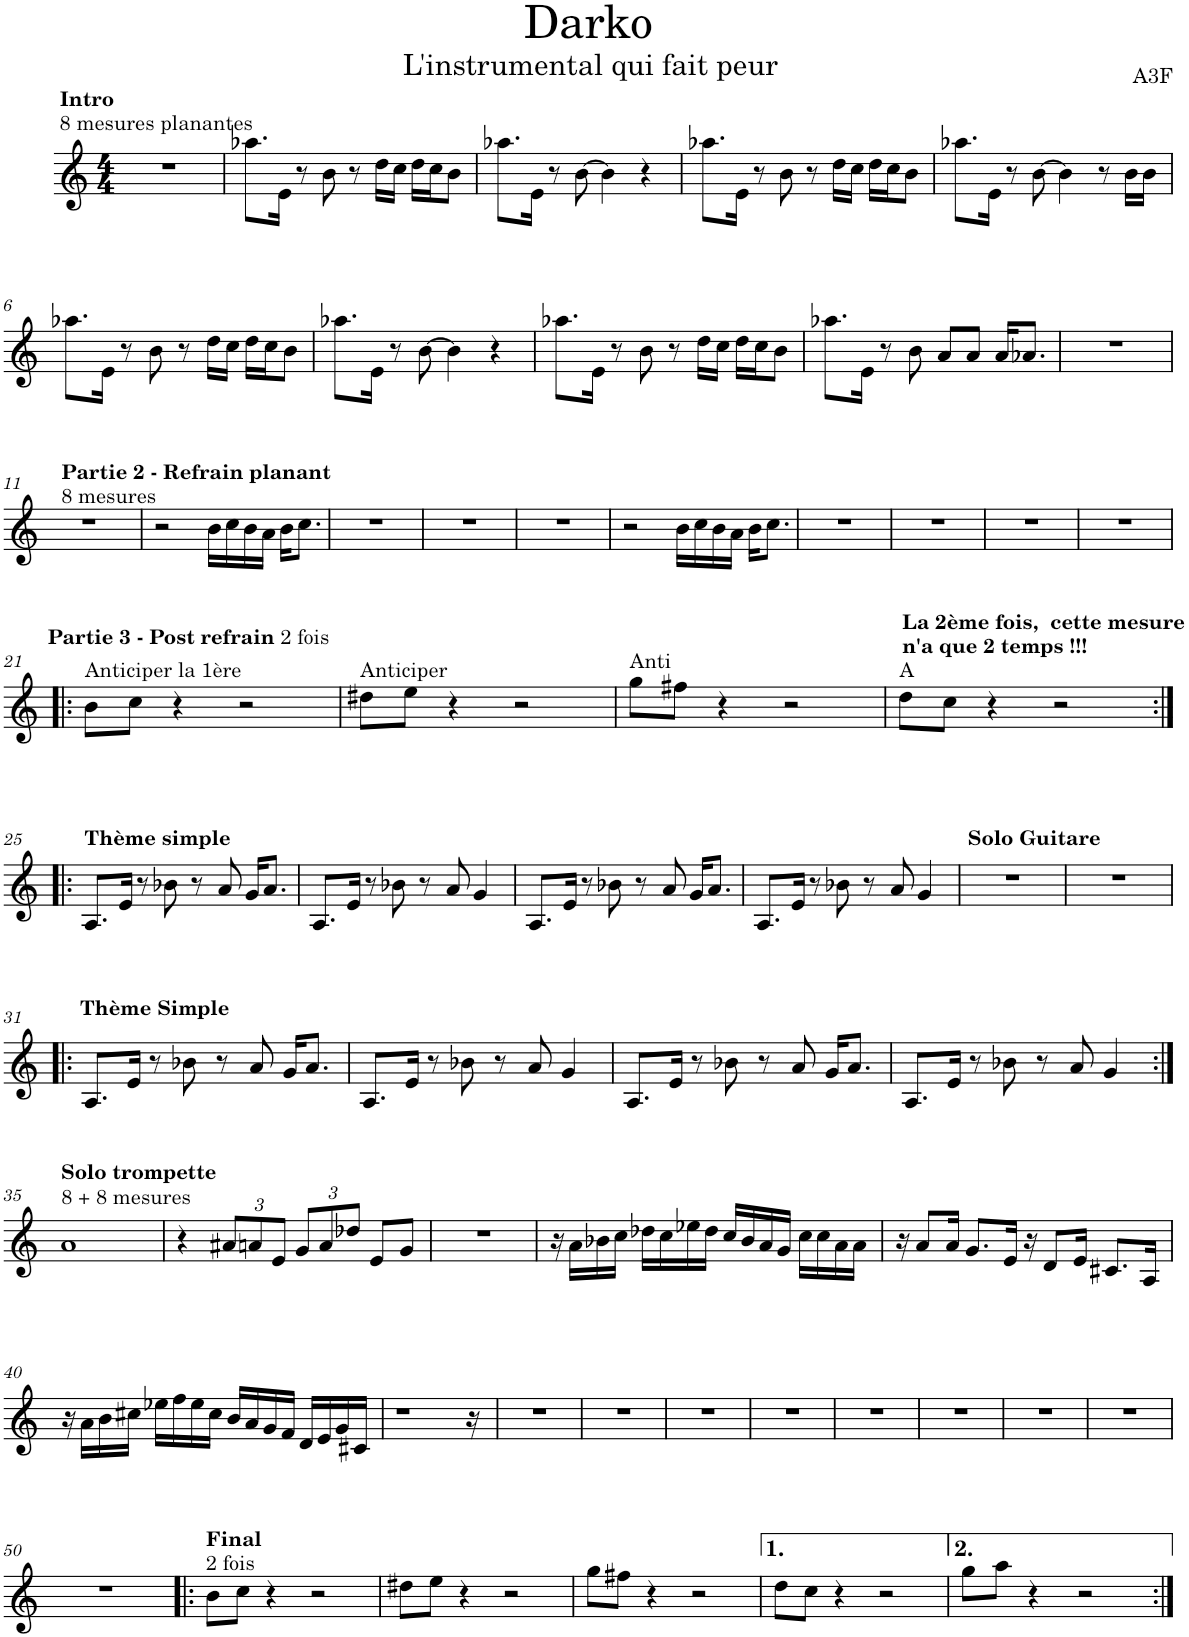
**kern
*part1
*staff1
*I"Trompette en Sib
*I'Tromp. en Sib
*clefG2
*Trd1c2
*k[]
*M4/4
=1
1r
=2
8.aa-X\L
16e\Jk
8r
8b\
8r
16dd\LL
16cc\JJ
16dd\LL
16cc\J
8b\J
=3
8.aa-X\L
16e\Jk
8r
[8b\
4b\]
4r
=4
8.aa-X\L
16e\Jk
8r
8b\
8r
16dd\LL
16cc\JJ
16dd\LL
16cc\J
8b\J
=5
8.aa-X\L
16e\Jk
8r
[8b\
4b\]
8r
16b\LL
16b\JJ
!!LO:LB:g=z
=6
8.aa-X\L
16e\Jk
8r
8b\
8r
16dd\LL
16cc\JJ
16dd\LL
16cc\J
8b\J
=7
8.aa-X\L
16e\Jk
8r
[8b\
4b\]
4r
=8
8.aa-X\L
16e\Jk
8r
8b\
8r
16dd\LL
16cc\JJ
16dd\LL
16cc\J
8b\J
=9
8.aa-X\L
16e\Jk
8r
8b\
8a/L
8a/J
16a/KL
8.a-X/J
=10
1r
!!LO:LB:g=z
=11
1r
=12
2r
16b\LL
16cc\
16b\
16a\JJ
16b\KL
8.cc\J
=13
1r
=14
1r
=15
1r
=16
2r
16b\LL
16cc\
16b\
16a\JJ
16b\KL
8.cc\J
=17
1r
=18
1r
=19
1r
=20
1r
!!LO:LB:g=z
=21!|:
!LO:TX:a:t=Anticiper la 1ère
8b\L
8cc\J
4r
2r
=22
!LO:TX:a:t=Anticiper
8dd#X\L
8ee\J
4r
2r
=23
!LO:TX:a:t=Anti
8gg\L
8ff#X\J
4r
2r
=24
!LO:TX:a:t=A
8dd\L
8cc\J
4r
2r
!!LO:LB:g=z
=25:|!|:
8.A/L
16e/Jk
8r
8b-X\
8r
8a/
16g/KL
8.a/J
=26
8.A/L
16e/Jk
8r
8b-X\
8r
8a/
4g/
=27
8.A/L
16e/Jk
8r
8b-X\
8r
8a/
16g/KL
8.a/J
=28
8.A/L
16e/Jk
8r
8b-X\
8r
8a/
4g/
=29
1r
=30
1r
!!LO:LB:g=z
=31!|:
8.A/L
16e/Jk
8r
8b-X\
8r
8a/
16g/KL
8.a/J
=32
8.A/L
16e/Jk
8r
8b-X\
8r
8a/
4g/
=33
8.A/L
16e/Jk
8r
8b-X\
8r
8a/
16g/KL
8.a/J
=34
8.A/L
16e/Jk
8r
8b-X\
8r
8a/
4g/
!!LO:LB:g=z
=35:|!
1a
=36
4r
*Xbrackettup
12a#X/L
12an/
12e/J
12g/L
12a/
12dd-X/J
8e/L
8g/J
=37
1r
=38
16r
16a\LL
16b-X\
16cc\JJ
16dd-X\LL
16cc\
16ee-X\
16dd-\JJ
16cc/LL
16b-/
16a/
16g/JJ
16cc\LL
16cc\
16a\
16a\JJ
=39
16r
8a/L
16a/Jk
8.g/L
16e/Jk
16r
8d/L
16e/Jk
8.c#X/L
16A/Jk
!!LO:LB:g=z
=40
16r
16a\LL
16b\
16cc#X\JJ
16ee-X\LL
16ff\
16ee-\
16cc#\JJ
16b/LL
16a/
16g/
16f/JJ
16d/LL
16e/
16g/
16c#X/JJ
=41
1r
16r
=42
1r
=43
1r
=44
1r
=45
1r
=46
1r
=47
1r
=48
1r
=49
1r
!!LO:LB:g=z
=50
1r
=51!|:
!LO:TX:a:B:t=Final
!LO:TX:a:t=2 fois
8b\L
8cc\J
4r
2r
=52
8dd#X\L
8ee\J
4r
2r
=53
8gg\L
8ff#X\J
4r
2r
=54
8dd\L
8cc\J
4r
2r
=55
8gg\L
8aa\J
4r
2r
=:|!
*-
